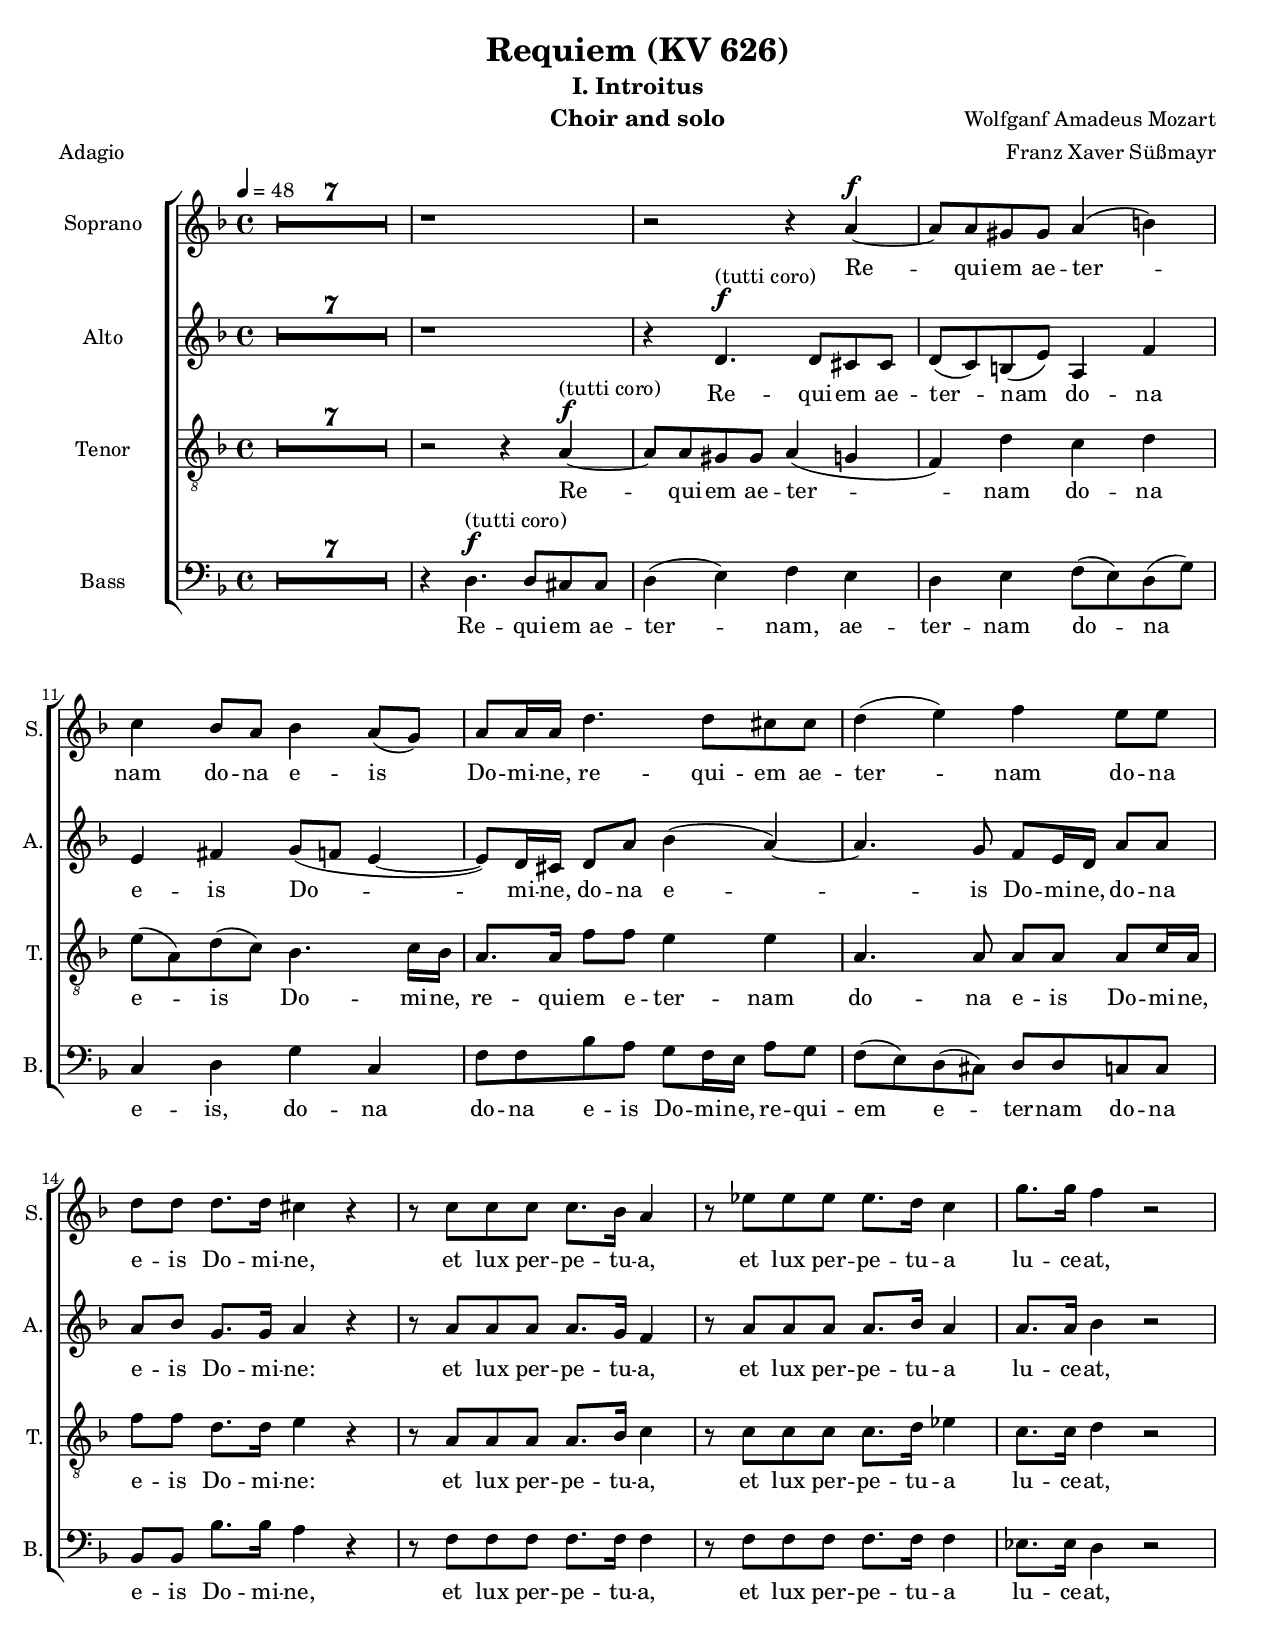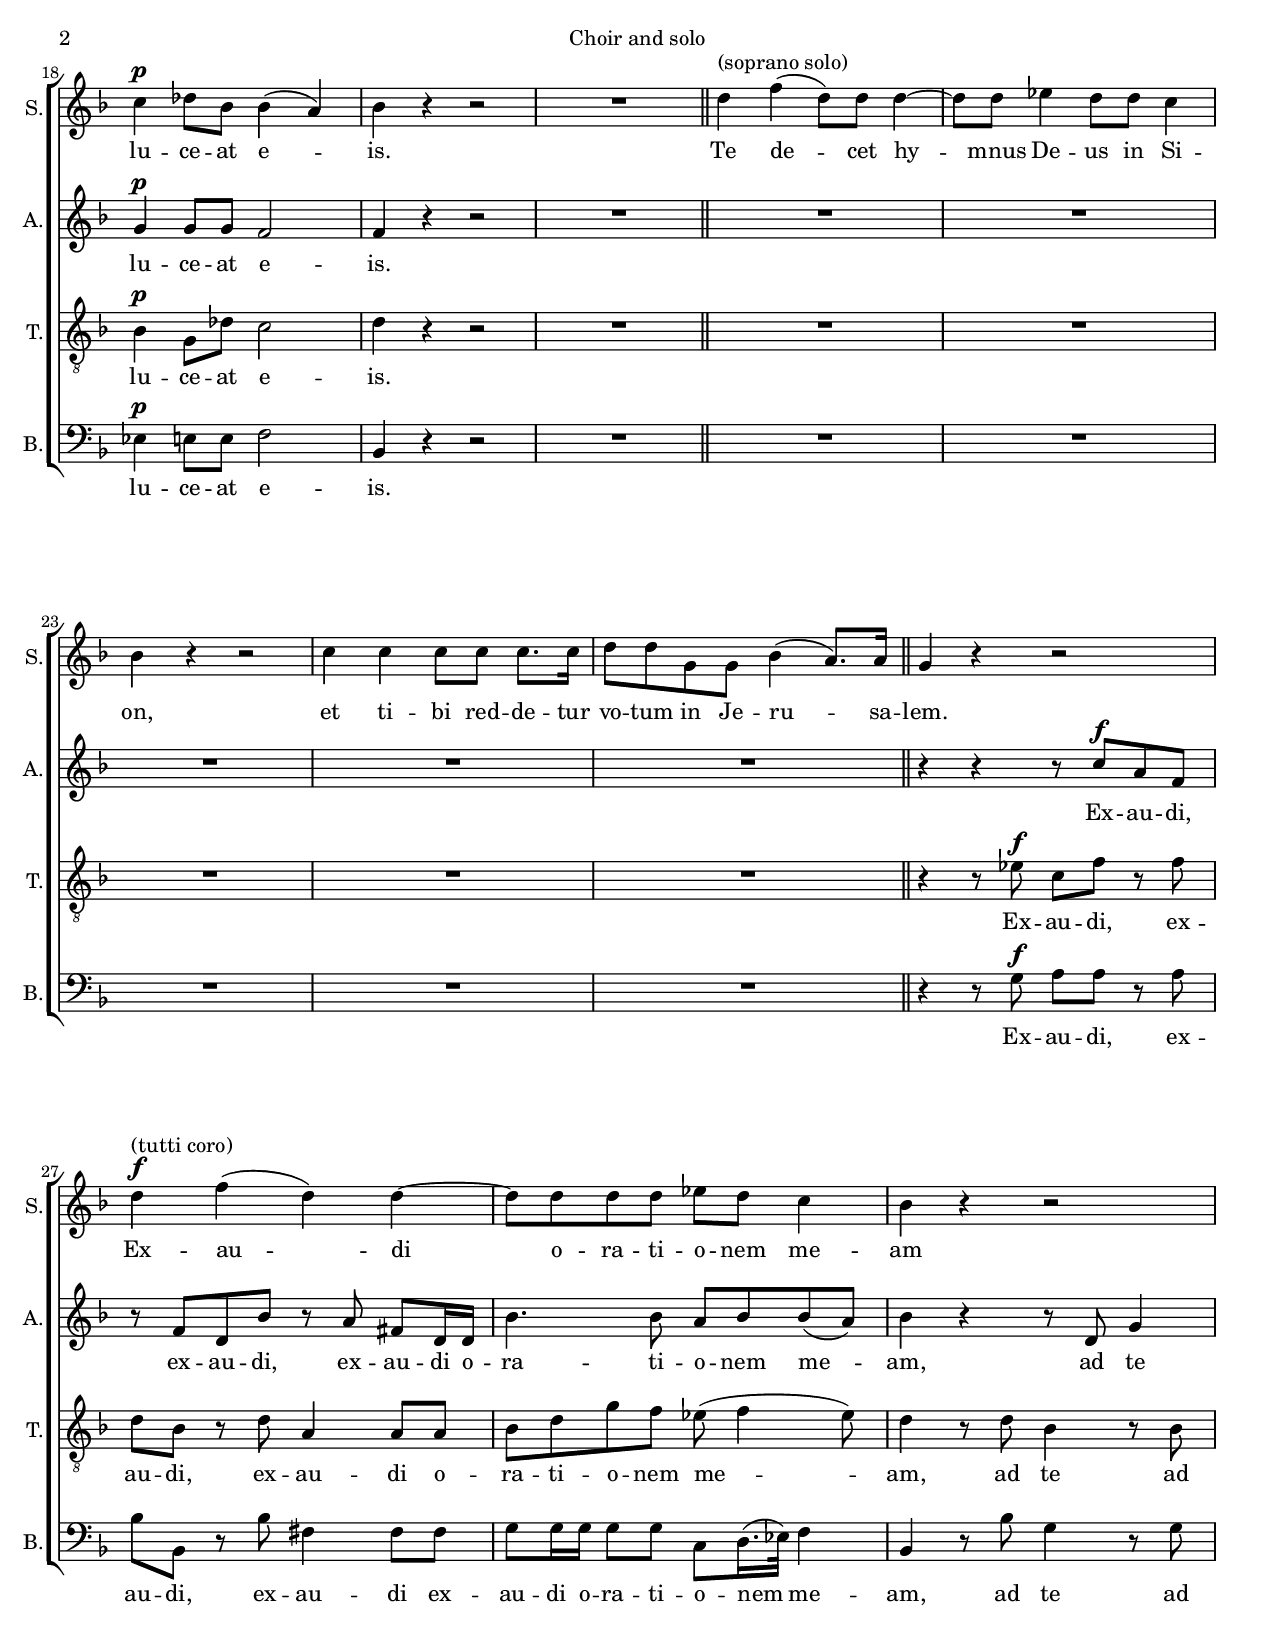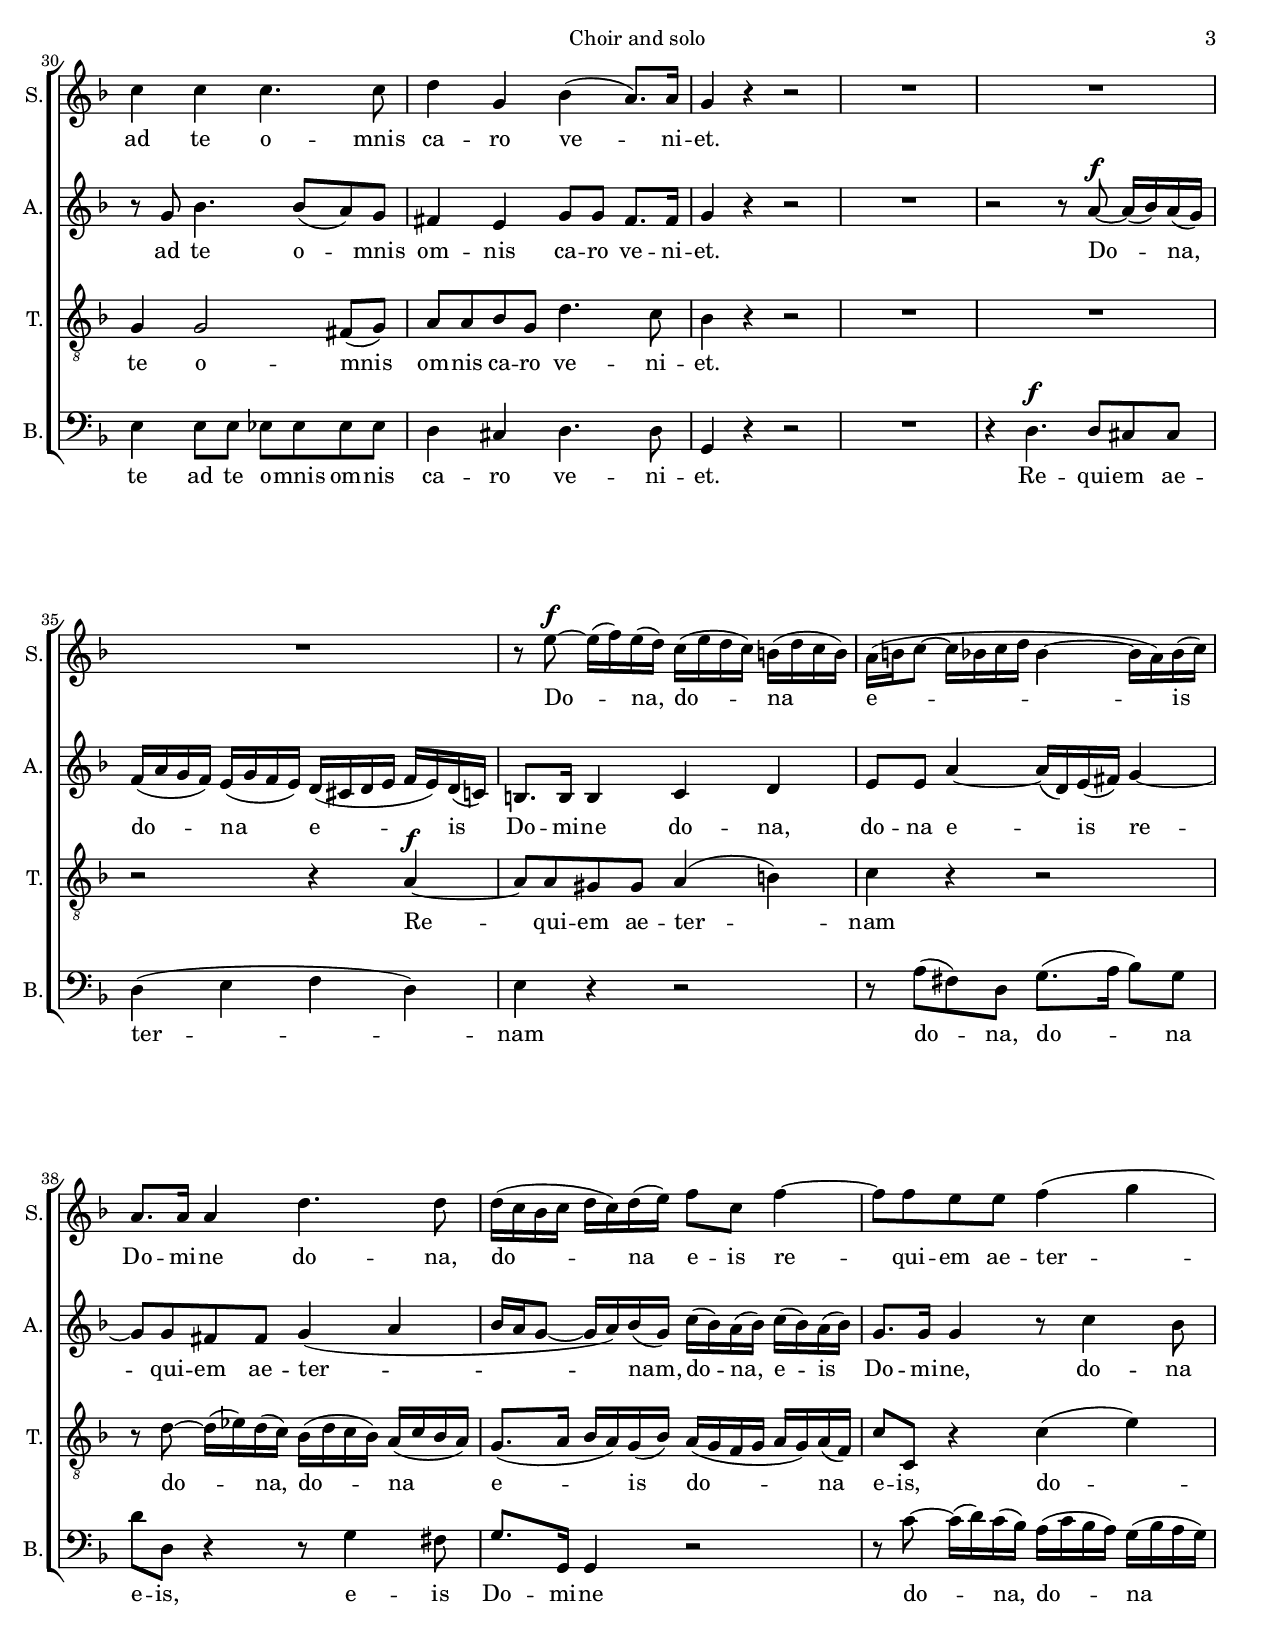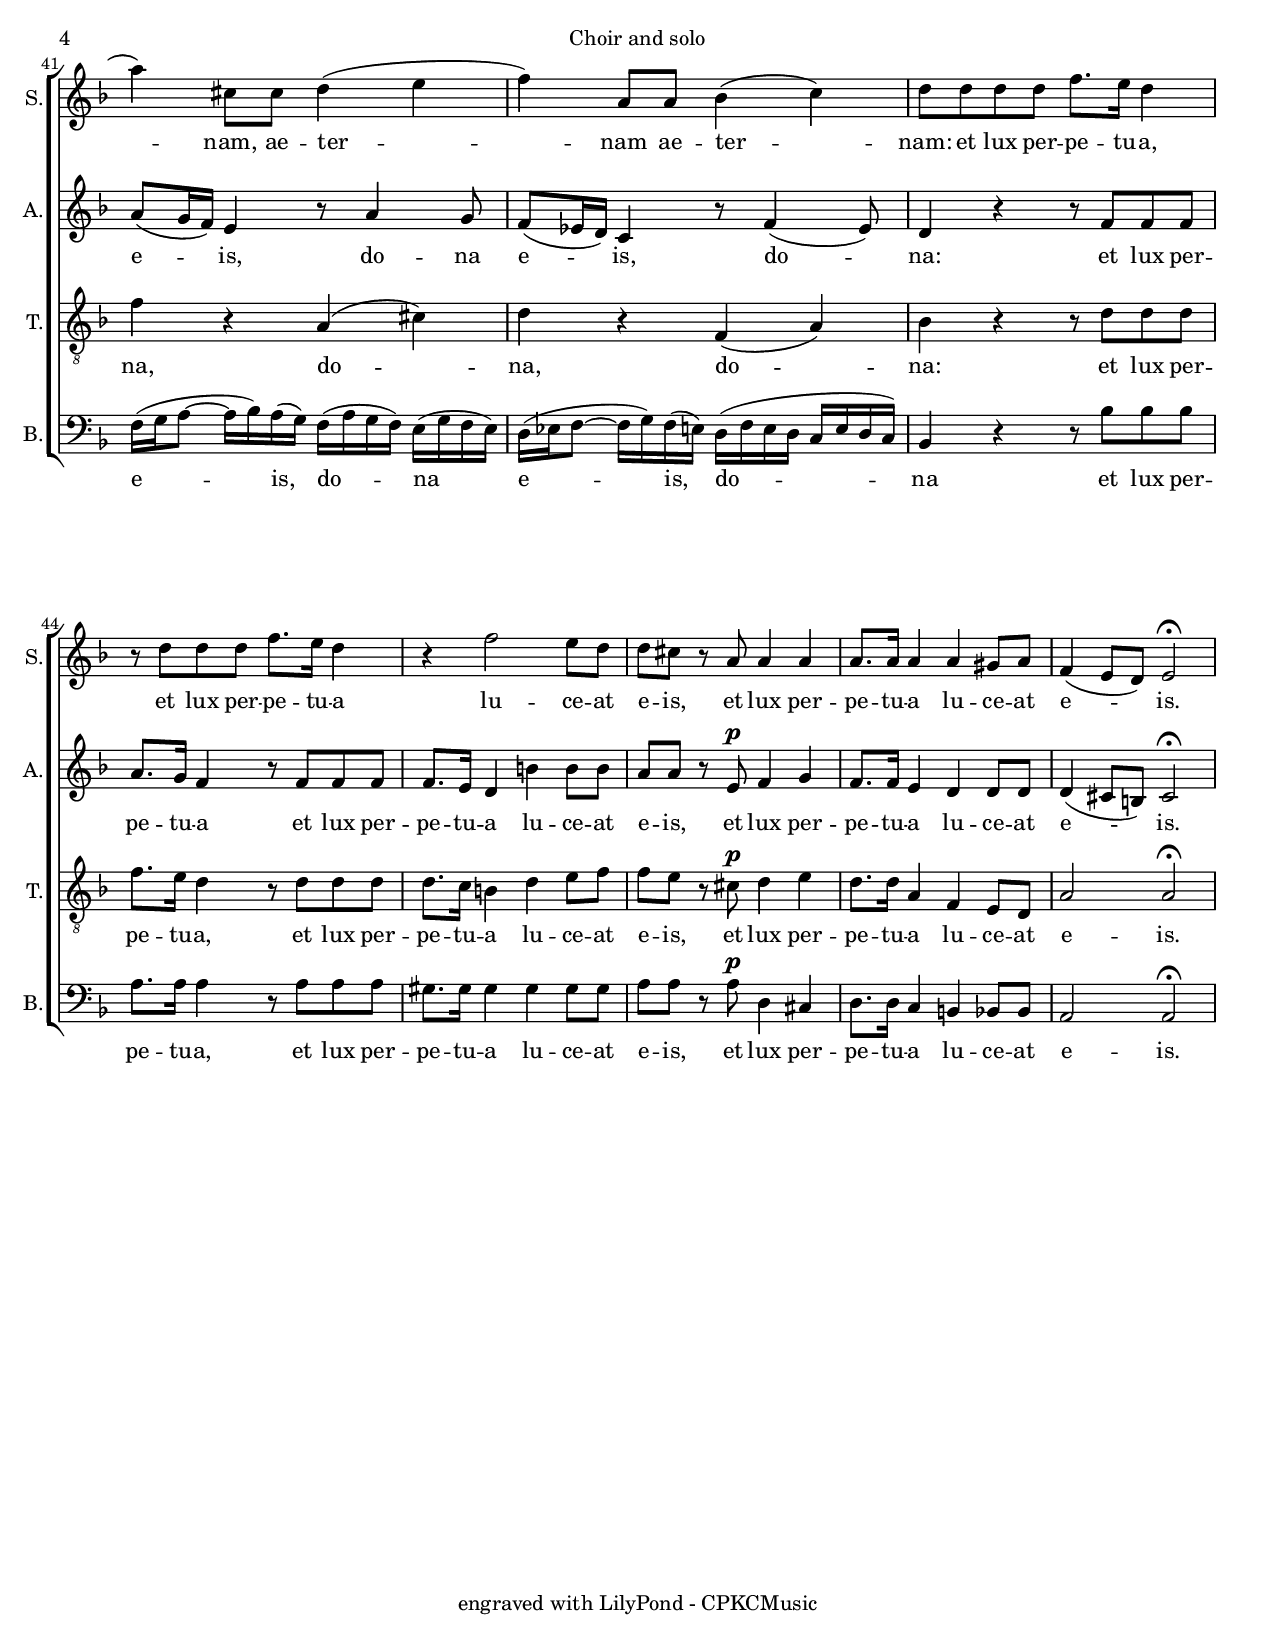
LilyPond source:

\version "2.18.0"
\language "english"

\header {
  title = "Requiem (KV 626)"
  subtitle = "I. Introitus"
  instrument = "Choir and solo"
  composer = "Wolfganf Amadeus Mozart"
  arranger = "Franz Xaver Süßmayr"
  meter = "Adagio"
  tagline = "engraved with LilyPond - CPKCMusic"
}

\paper {
  #(set-paper-size "letter")
  %annotate-spacing = ##t
  ragged-last-bottom = ##t
}

global = {
  \key d \minor
  \time 4/4
  \tempo 4=48
  \dynamicUp
  \override MultiMeasureRest.expand-limit = #3
  \compressFullBarRests
}

#(set-global-staff-size 18)

soprano = \relative c'' {
  \global
  R1*7 r1 r2 r4 a4\f~ a8 a gs gs a4 (b) |
  c4 bf8 a bf4 a8 (g) a8 a16 a d4. d8 cs8 cs d4 (e) f e8 e |
  d8 d d8. d16 cs4 r r8 c8 c c c8. bf16 a4 r8 ef'8 ef ef ef8. d16 c4 g'8. g16 f4 r2 c4\p df8 bf bf4 (a) |
  %p2
  bf4 r r2 R1 \bar "||"
  d4^"(soprano solo)" f (d8) d d4~ d8 d ef4 d8 d c4 bf r4 r2 c4 c c8 c c8. c16 |
  d8 d g, g bf4 (a8.) a16 \bar "||" g4 r r2 d'4^"(tutti coro)"\f f  ( d )  d4~ d8 d d d ef d  c4 bf r4 r2 |
  c4 c c4. c8 d4 g, bf ( a8. ) a16  g4 r r2 R1  |
  %p3
  R1 R1 r8 e'8~\f e16 ( f ) e ( d ) c ( e d c ) b ( d c b ) |
  a16 ( b c8~c16   bf  c d bf4~ bf16 a ) bf ( c ) a8. a16 a4 d4. d8 |
  d16 ( c bf c d c ) d (e) f8 c f4~ f8 f e e f4 (g
  %p4
  a4 ) cs,8 cs d4 (e f) a,8 a bf4 (c) d8 d d d f8. e16 d4 |
  r8 d8 d d f8. e16 d4 r4 f2 e8 d d cs r8 a8 a4 a a8. a16 a4 a gs8 a f4 (e8 d) e2\fermata


}

alto = \relative c' {
  \global
  R1*7 r1 r4  d4.\f^"(tutti coro)" d8 cs cs d (c) b (e) a,4 f' |
  e4 fs g8 ( f  e4~ e8 ) d16 cs d8 a' bf4 (a~) a4. g8 f e16 d a'8 8 |
  a8 bf g8. g16 a4 r4 r8 a8 a a a8. g16 f4 r8 a8 a a  a8. bf16 a4 a8. a16 bf4 r2 g4\p g8 g f2 |
  %p2
  f4 r4 r2 R1  \bar "||"  R1*5 \bar "||"
  r4 r r8 c'8\f a f r8 f d bf' r8 a fs d16 d bf'4. bf8 a bf bf (a) |
  bf4 r4 r8 d,8 g4 r8 g8 bf4. bf8 (a) g fs4 e g8 g fs8. fs16 g4 r r2 R1 |
  %p3
  r2 r8 a8~\f a16 ( bf ) a ( g ) f ( a g f ) e ( g f e ) d (cs d e f e ) d (c) b8. b16 b4 c d |
  e8 e a4~ a16 ( d, ) e (fs) g4~ g8 g fs fs g4 (a
  bf16 a g8~ g16 a ) bf ( g ) c ( bf ) a ( bf ) c ( bf ) a ( bf ) g8. g16 g4 r8 c4 bf8 |
  % p4
  a8 (g16 f ) e4 r8 a4 g8 f ( ef16 d ) c4 r8 f4 ( ef8 ) d4 r4 r8 f8 f f |
  a8. g16 f4 r8 f8 f f f8. e16 d4 b' b8 b a a r e\p f4 g f8. f16 e4 d d8 d d4 ( cs8 b ) cs2\fermata

}

tenor = \relative c' {
  \global
  R1*7 r2 r4 a4~\f^"(tutti coro)" a8 a gs gs a4 ( g f) d' c d |
  e8 ( a, ) d ( c ) bf4.  c16 bf a8. a16 f'8 f e4 e a,4. a8 a a a c16 a |
  f'8 f d8. d16 e4 r r8 a,8 a a a8. bf16 c4 r8 c c c c8. d16 ef4 c8. c16 d4 r2 bf4\p g8 df' c2 |
  % p2
  d4 r4 r2 R1 \bar "||" R1*5 \bar "||"
  r4 r8 ef8\f c f r8 f d bf r8 d a4 a8 a bf8 d g f ef ( f4 ef8 ) |
  d4 r8 d bf4  r8 bf g4 g2 fs8 ( g ) a a bf g d'4. c8 bf4 r r2 R1 |
  %p 3
  R1 r2 r4 a4~\f a8 a gs gs a4 ( b ) |
  c4 r4 r2 r8 d8~ d16 ( ef ) d ( c ) bf ( d c bf ) a ( c bf a ) |
  g8. ( a16 bf a ) g ( bf ) a ( g f g a g ) a ( f ) c'8 c, r4 c'4 ( e ) |
  % p4
  f4 r a, ( cs ) d r4 f, ( a ) bf r4 r8 d d d |
  f8. e16 d4 r8 d d d d8. c16 b4 d e8 f f e r8 cs8\p d4 e d8. d16 a4 f e8 d a'2 a\fermata

}

bass = \relative c {
  \global
  %{ start of Kyrie!
  a4.\f a8 f4 bf cs,4. cs8 d4 r8 d e4. ( d16 e f8 e16 f g8 f16 g |
  a8 g f e d c ) b ( e ) a, f'16 ( e ) d ( b ) c ( d ) e4 r r a2 ( g16 f ) e ( d ) |
  c4 b8 ( f' ) e4. ( fs16 gs a ) fs ( gs ) a8 a, b ( cs ) d r4 r8 e8 e e f16 ( g f e f g e f
  % p2
  g16 a g f g a f g a8 bf16 a g f e d cs8 e a g f16 e d c b4 c ) d e r8 e |
  a4~ ( a16 g f e f8 d ) g4 c,8 a f'8. f16 e4 r r8 a16 ( g ) f8 ef d4 r |
r8 g16 ( f ) e8 ( d c4 d8 ) e f4 r r8 c8 c c d16 ( e d c d e c d e f e d e f d e |
  %}
  R1*7 r4 d4.\f^"(tutti coro)" d8 cs cs d4 ( e ) f e d e f8 ( e ) d ( g ) |
  c,4 d g c, f8 f bf a g f16 e a8 g f ( e ) d ( cs ) d d c c |
  bf8 bf bf'8. bf16 a4 r r8 f8 f f f8. f16 f4 r8  f8 f f f8. f16 f4 ef8. ef16 d4 r2 ef4\p e8 e f2 |
  % p2
  bf,4 r4 r2  R1 \bar "||" R1*5 \bar "||"
  r4 r8 g'8\f a a r a bf bf, r8 bf' fs4 fs8 fs g8 g16 g g8 g c,  d16. ( ef32 ) f4 |
  bf,4 r8 bf' g4 r8 g e4 e8 e ef ef ef ef d4 cs d4. d8 g,4 r r2 R1 |
  % p3
  r4 d'4.\f d8 cs cs d4 ( e f d ) e r r2 |
  r8 a ( fs ) d g8. ( a16 bf8 ) g d' d, r4 r8 g4 fs8 |
  g8. g,16 g4 r2 r8 c'~ c16 ( d ) c ( bf ) a ( c bf a ) g ( bf a g ) |
  f16 ( g a8~ a16 bf ) a ( g ) f ( a g f ) e ( g f e ) d ( ef f8~ f16 g ) f ( e ) d ( f e d c e d c ) bf4 r4 r8 bf' bf bf |
  a8. a16 a4 r8 a a a gs8. gs16 gs4 gs gs8 gs a a r8 a\p d,4 cs d8. d16 c4 b bf8 bf a2 a\fermata
}

sopranoVerse = \lyricmode {
  Re -- qui -- em ae -- ter -- nam do -- na e -- is Do -- mi -- ne,
  re -- qui -- em ae -- ter -- nam do -- na e -- is Do -- mi -- ne,
  et lux per -- pe -- tu -- a, et lux per -- pe -- tu -- a lu -- ce -- at, lu -- ce -- at e -- is.
  % solo
  Te de -- cet hy -- mnus De -- us in Si -- on,
  et ti -- bi red -- de -- tur vo -- tum in Je -- ru -- sa -- lem.
  % tutti
  Ex -- au -- di o -- ra -- ti -- o -- nem me -- am ad te o -- mnis ca -- ro ve -- ni -- et.
  Do -- na, do -- na e -- is Do -- mi -- ne do -- na,
  do -- na e -- is re -- qui -- em ae -- ter -- nam,
  ae -- ter -- nam ae -- ter -- nam: et lux per -- pe -- tu -- a,
  et lux per -- pe -- tu -- a lu -- ce -- at e -- is,
  et lux per -- pe -- tu -- a lu -- ce -- at e -- is.
}

altoVerse = \lyricmode {
  Re -- qui -- em ae -- ter -- nam do -- na e -- is Do -- mi -- ne,
  do -- na e -- is Do -- mi -- ne,
  do -- na e -- is Do -- mi -- ne:
  et lux per -- pe -- tu -- a, et lux per -- pe -- tu -- a lu -- ce -- at, lu -- ce -- at e -- is.
  % sop solo here
  Ex -- au -- di, ex -- au -- di, ex -- au -- di o -- ra -- ti -- o -- nem me -- am,
  ad te ad te o -- mnis om -- nis ca -- ro ve -- ni -- et.
  Do -- na, do -- na e -- is Do -- mi -- ne do -- na,
  do -- na e -- is re -- qui -- em ae -- ter -- nam,
  do -- na, e -- is Do -- mi -- ne,
  do -- na e -- is,
  do -- na e -- is, do -- na:
  et lux per -- pe -- tu -- a et lux per -- pe -- tu -- a lu -- ce -- at e -- is,
  et lux per -- pe -- tu -- a lu -- ce -- at e -- is.
}

tenorVerse = \lyricmode {
  Re -- qui -- em ae -- ter -- nam do -- na e -- is Do -- mi -- ne,
  re -- qui -- em e -- ter -- nam do -- na e -- is Do -- mi -- ne,
  e -- is Do -- mi -- ne:
  et lux per -- pe -- tu -- a, et lux per -- pe -- tu -- a lu -- ce -- at, lu -- ce -- at e -- is.
  % sop solo here
  Ex -- au -- di, ex -- au -- di, ex -- au -- di o -- ra -- ti -- o -- nem me -- am,
  ad te ad te o -- mnis om -- nis ca -- ro ve -- ni -- et.
  Re -- qui -- em ae -- ter -- nam
  do -- na, do -- na e -- is do -- na e -- is, do -- na, do -- na, do -- na:
  et lux per -- pe -- tu -- a, et lux per -- pe -- tu -- a lu -- ce -- at e -- is,
  et lux per -- pe -- tu -- a lu -- ce -- at e -- is.
}

bassVerse = \lyricmode {
  Re -- qui -- em ae -- ter -- nam,  ae -- ter -- nam
  do -- na e -- is, do -- na do -- na e -- is Do -- mi -- ne,
  re -- qui -- em e -- ter -- nam do -- na e -- is Do -- mi -- ne,
  et lux per -- pe -- tu -- a, et lux per -- pe -- tu -- a lu -- ce -- at, lu -- ce -- at e -- is.
  % sop solo here
  Ex -- au -- di, ex -- au -- di, ex -- au -- di ex -- au -- di o -- ra -- ti -- o -- nem me -- am,
  ad te ad te ad te o -- mnis om -- nis ca -- ro ve -- ni -- et.
  Re -- qui -- em ae -- ter -- nam
  do -- na, do -- na e -- is, e -- is Do -- mi -- ne
  do -- na, do -- na e -- is, do -- na e -- is, do -- na
  et lux per -- pe -- tu -- a, et lux per -- pe -- tu -- a lu -- ce -- at e -- is,
  et lux per -- pe -- tu -- a lu -- ce -- at e -- is.

}

rehearsalMidi = #
(define-music-function
 (parser location name midiInstrument lyrics) (string? string? ly:music?)
 #{
   \unfoldRepeats <<
     \new Staff = "soprano" \new Voice = "soprano" { \soprano }
     \new Staff = "alto" \new Voice = "alto" { \alto }
     \new Staff = "tenor" \new Voice = "tenor" { \tenor }
     \new Staff = "bass" \new Voice = "bass" { \bass }
     \context Staff = $name {
       \set Score.midiMinimumVolume = #0.5
       \set Score.midiMaximumVolume = #0.5
       \set Score.tempoWholesPerMinute = #(ly:make-moment 60 4)
       \set Staff.midiMinimumVolume = #0.8
       \set Staff.midiMaximumVolume = #1.0
       \set Staff.midiInstrument = $midiInstrument
     }
     \new Lyrics \with {
       alignBelowContext = $name
     } \lyricsto $name $lyrics
   >>
 #})

\score {
  \new ChoirStaff <<
    \new Staff \with {
      instrumentName = "Soprano"
      shortInstrumentName = "S."
    } { \soprano }
    \addlyrics { \sopranoVerse }
    \new Staff \with {
      instrumentName = "Alto"
      shortInstrumentName = "A."
    } { \alto }
    \addlyrics { \altoVerse }
    \new Staff \with {
      instrumentName = "Tenor"
      shortInstrumentName = "T."
    } { \clef "treble_8" \tenor }
    \addlyrics { \tenorVerse }
    \new Staff \with {
      instrumentName = "Bass"
      shortInstrumentName = "B."
    } { \clef bass \bass }
    \addlyrics { \bassVerse }
  >>
  \layout {
    indent = 2\cm
    \context {
      \ChoirStaff
       \override StaffGrouper.staff-staff-spacing =
      #'((basic-distance .18)
         (minimum-distance . 12)
         (padding . 1))
    }
    \context {
      \Voice
      \override TextScript.padding = #1

    }
  }
  \midi {}
}
%{
% Rehearsal MIDI files:
\book {
  \bookOutputSuffix "soprano"
  \score {
    \rehearsalMidi "soprano" "soprano sax" \sopranoVerse
    \midi { }
  }
}

\book {
  \bookOutputSuffix "alto"
  \score {
    \rehearsalMidi "alto" "soprano sax" \altoVerse
    \midi { }
  }
}

\book {
  \bookOutputSuffix "tenor"
  \score {
    \rehearsalMidi "tenor" "tenor sax" \tenorVerse
    \midi { }
  }
}

\book {
  \bookOutputSuffix "bass"
  \score {
    \rehearsalMidi "bass" "tenor sax" \bassVerse
    \midi { }
  }
}

%}